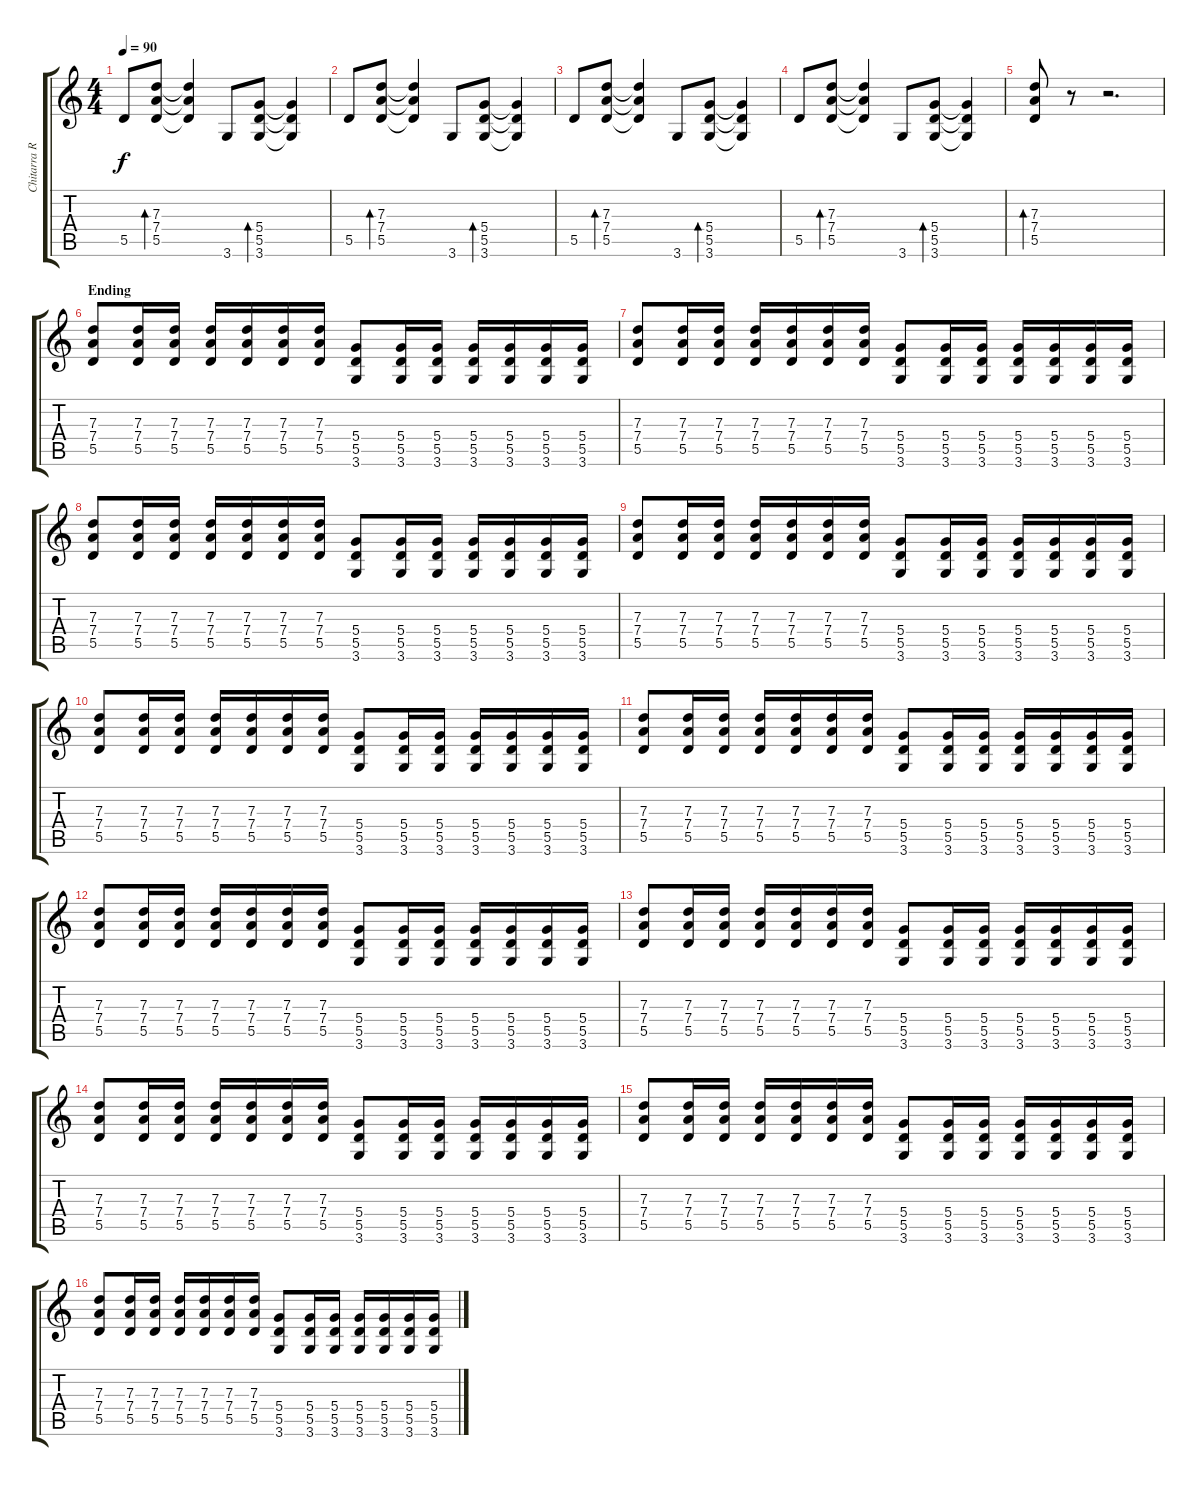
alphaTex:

\track ("Chitarra Rythm Oct" "Chitarra R") {instrument distortionguitar}
\staff {score tabs}
\tuning (E4 B3 G3 D3 A2 E2) {hide}
\ts (4 4)
\tempo 90
\clef g2
\ks c
5.5.8{dy f} (7.3 7.4 5.5).8{bd 60} (7.3{t} 7.4{t} 5.5{t}).4 3.6.8 (5.4 5.5 3.6).8{bd 60} (5.4{t} 5.5{t} 3.6{t}).4 |
5.5.8 (7.3 7.4 5.5).8{bd 60} (7.3{t} 7.4{t} 5.5{t}).4 3.6.8 (5.4 5.5 3.6).8{bd 60} (5.4{t} 5.5{t} 3.6{t}).4 |
5.5.8 (7.3 7.4 5.5).8{bd 60} (7.3{t} 7.4{t} 5.5{t}).4 3.6.8 (5.4 5.5 3.6).8{bd 60} (5.4{t} 5.5{t} 3.6{t}).4 |
5.5.8 (7.3 7.4 5.5).8{bd 60} (7.3{t} 7.4{t} 5.5{t}).4 3.6.8 (5.4 5.5 3.6).8{bd 60} (5.4{t} 5.5{t} 3.6{t}).4 |
(7.3 7.4 5.5).8{bd 60} r.8 r.2{d} |
\section ("" "Ending")
(7.3 7.4 5.5).8{instrument distortionguitar} (7.3 7.4 5.5).16 (7.3 7.4 5.5).16 (7.3 7.4 5.5).16 (7.3 7.4 5.5).16 (7.3 7.4 5.5).16 (7.3 7.4 5.5).16 (5.4 5.5 3.6).8 (5.4 5.5 3.6).16 (5.4 5.5 3.6).16 (5.4 5.5 3.6).16 (5.4 5.5 3.6).16 (5.4 5.5 3.6).16 (5.4 5.5 3.6).16 |
(7.3 7.4 5.5).8 (7.3 7.4 5.5).16 (7.3 7.4 5.5).16 (7.3 7.4 5.5).16 (7.3 7.4 5.5).16 (7.3 7.4 5.5).16 (7.3 7.4 5.5).16 (5.4 5.5 3.6).8 (5.4 5.5 3.6).16 (5.4 5.5 3.6).16 (5.4 5.5 3.6).16 (5.4 5.5 3.6).16 (5.4 5.5 3.6).16 (5.4 5.5 3.6).16 |
(7.3 7.4 5.5).8 (7.3 7.4 5.5).16 (7.3 7.4 5.5).16 (7.3 7.4 5.5).16 (7.3 7.4 5.5).16 (7.3 7.4 5.5).16 (7.3 7.4 5.5).16 (5.4 5.5 3.6).8 (5.4 5.5 3.6).16 (5.4 5.5 3.6).16 (5.4 5.5 3.6).16 (5.4 5.5 3.6).16 (5.4 5.5 3.6).16 (5.4 5.5 3.6).16 |
(7.3 7.4 5.5).8 (7.3 7.4 5.5).16 (7.3 7.4 5.5).16 (7.3 7.4 5.5).16 (7.3 7.4 5.5).16 (7.3 7.4 5.5).16 (7.3 7.4 5.5).16 (5.4 5.5 3.6).8 (5.4 5.5 3.6).16 (5.4 5.5 3.6).16 (5.4 5.5 3.6).16 (5.4 5.5 3.6).16 (5.4 5.5 3.6).16 (5.4 5.5 3.6).16 |
(7.3 7.4 5.5).8 (7.3 7.4 5.5).16 (7.3 7.4 5.5).16 (7.3 7.4 5.5).16 (7.3 7.4 5.5).16 (7.3 7.4 5.5).16 (7.3 7.4 5.5).16 (5.4 5.5 3.6).8 (5.4 5.5 3.6).16 (5.4 5.5 3.6).16 (5.4 5.5 3.6).16 (5.4 5.5 3.6).16 (5.4 5.5 3.6).16 (5.4 5.5 3.6).16 |
(7.3 7.4 5.5).8 (7.3 7.4 5.5).16 (7.3 7.4 5.5).16 (7.3 7.4 5.5).16 (7.3 7.4 5.5).16 (7.3 7.4 5.5).16 (7.3 7.4 5.5).16 (5.4 5.5 3.6).8 (5.4 5.5 3.6).16 (5.4 5.5 3.6).16 (5.4 5.5 3.6).16 (5.4 5.5 3.6).16 (5.4 5.5 3.6).16 (5.4 5.5 3.6).16 |
(7.3 7.4 5.5).8 (7.3 7.4 5.5).16 (7.3 7.4 5.5).16 (7.3 7.4 5.5).16 (7.3 7.4 5.5).16 (7.3 7.4 5.5).16 (7.3 7.4 5.5).16 (5.4 5.5 3.6).8 (5.4 5.5 3.6).16 (5.4 5.5 3.6).16 (5.4 5.5 3.6).16 (5.4 5.5 3.6).16 (5.4 5.5 3.6).16 (5.4 5.5 3.6).16 |
(7.3 7.4 5.5).8 (7.3 7.4 5.5).16 (7.3 7.4 5.5).16 (7.3 7.4 5.5).16 (7.3 7.4 5.5).16 (7.3 7.4 5.5).16 (7.3 7.4 5.5).16 (5.4 5.5 3.6).8 (5.4 5.5 3.6).16 (5.4 5.5 3.6).16 (5.4 5.5 3.6).16 (5.4 5.5 3.6).16 (5.4 5.5 3.6).16 (5.4 5.5 3.6).16 |
(7.3 7.4 5.5).8 (7.3 7.4 5.5).16 (7.3 7.4 5.5).16 (7.3 7.4 5.5).16 (7.3 7.4 5.5).16 (7.3 7.4 5.5).16 (7.3 7.4 5.5).16 (5.4 5.5 3.6).8 (5.4 5.5 3.6).16 (5.4 5.5 3.6).16 (5.4 5.5 3.6).16 (5.4 5.5 3.6).16 (5.4 5.5 3.6).16 (5.4 5.5 3.6).16 |
(7.3 7.4 5.5).8 (7.3 7.4 5.5).16 (7.3 7.4 5.5).16 (7.3 7.4 5.5).16 (7.3 7.4 5.5).16 (7.3 7.4 5.5).16 (7.3 7.4 5.5).16 (5.4 5.5 3.6).8 (5.4 5.5 3.6).16 (5.4 5.5 3.6).16 (5.4 5.5 3.6).16 (5.4 5.5 3.6).16 (5.4 5.5 3.6).16 (5.4 5.5 3.6).16 |
(7.3 7.4 5.5).8 (7.3 7.4 5.5).16 (7.3 7.4 5.5).16 (7.3 7.4 5.5).16 (7.3 7.4 5.5).16 (7.3 7.4 5.5).16 (7.3 7.4 5.5).16 (5.4 5.5 3.6).8 (5.4 5.5 3.6).16 (5.4 5.5 3.6).16 (5.4 5.5 3.6).16 (5.4 5.5 3.6).16 (5.4 5.5 3.6).16 (5.4 5.5 3.6).16
